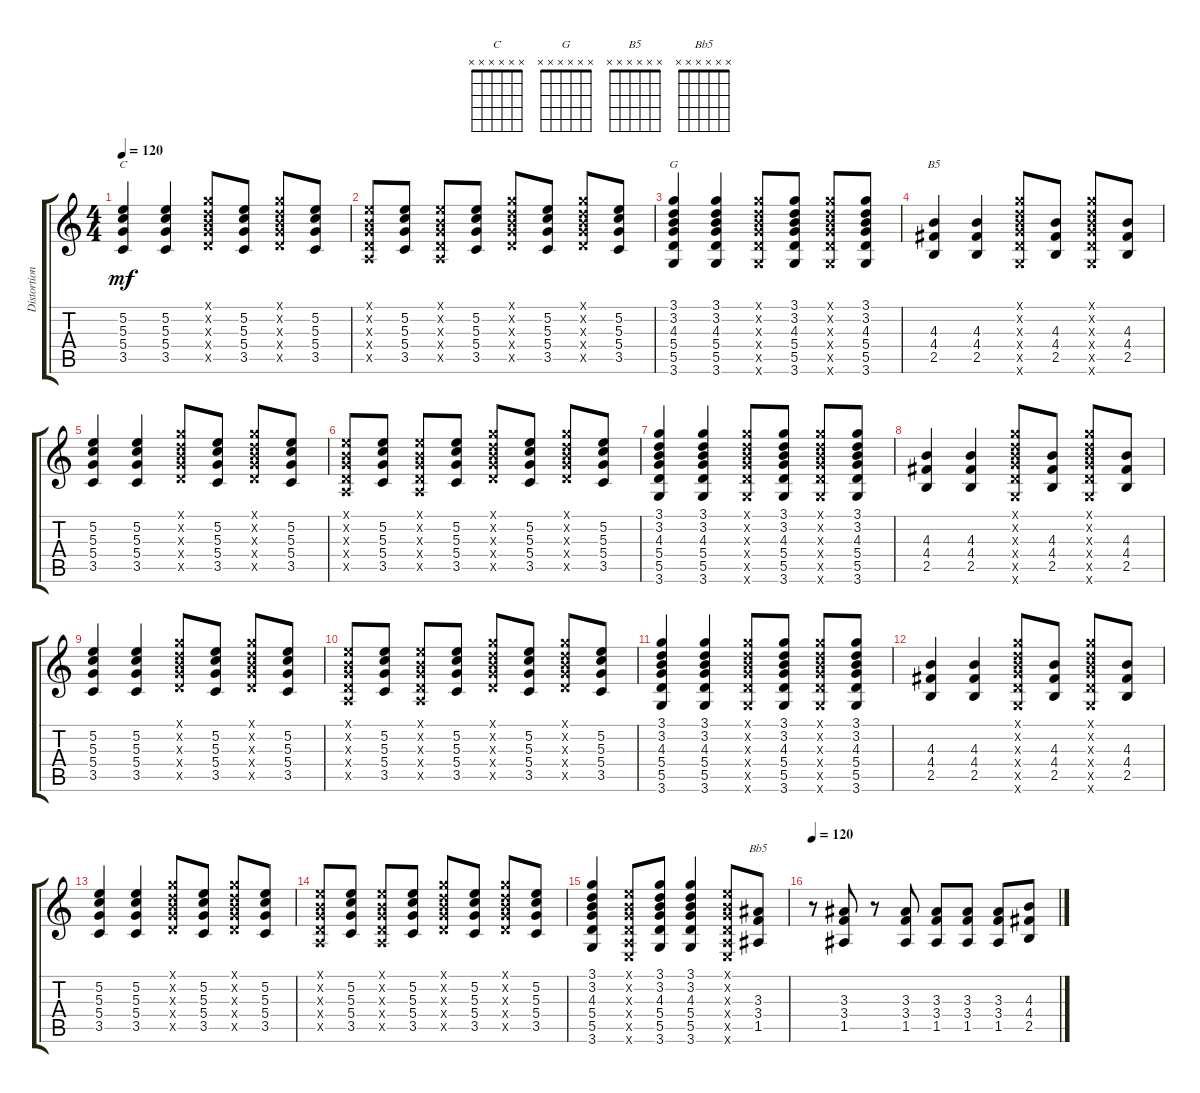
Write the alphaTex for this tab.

\track ("Distortion " "Distortion") {instrument distortionguitar}
\staff {score tabs}
\tuning (E4 B3 G3 D3 A2 E2) {hide}
\chord ("C" x x x x x x) {firstfret 0}
\chord ("G" x x x x x x) {firstfret 0}
\chord ("B5" x x x x x x) {firstfret 0}
\chord ("Bb5" x x x x x x) {firstfret 0}
\ts (4 4)
\tempo 120
\clef g2
\ks c
(5.2 5.3 5.4 3.5).4{ch "C" dy mf} (5.2 5.3 5.4 3.5).4 (3.1{x} 3.2{x} 4.3{x} 5.4{x} 5.5{x}).8 (5.2 5.3 5.4 3.5).8 (3.1{x} 3.2{x} 4.3{x} 5.4{x} 5.5{x}).8 (5.2 5.3 5.4 3.5).8 |
(0.1{x} 0.2{x} 0.3{x} 0.4{x} 0.5{x}).8 (5.2 5.3 5.4 3.5).8 (0.1{x} 0.2{x} 0.3{x} 0.4{x} 0.5{x}).8 (5.2 5.3 5.4 3.5).8 (3.1{x} 3.2{x} 4.3{x} 5.4{x} 5.5{x}).8 (5.2 5.3 5.4 3.5).8 (3.1{x} 3.2{x} 4.3{x} 5.4{x} 5.5{x}).8 (5.2 5.3 5.4 3.5).8 |
(3.1 3.2 4.3 5.4 5.5 3.6).4{ch "G"} (3.1 3.2 4.3 5.4 5.5 3.6).4 (3.1{x} 3.2{x} 4.3{x} 5.4{x} 5.5{x} 3.6{x}).8 (3.1 3.2 4.3 5.4 5.5 3.6).8 (3.1{x} 3.2{x} 4.3{x} 5.4{x} 5.5{x} 3.6{x}).8 (3.1 3.2 4.3 5.4 5.5 3.6).8 |
(4.3 4.4 2.5).4{ch "B5"} (4.3 4.4 2.5).4 (3.1{x} 3.2{x} 4.3{x} 5.4{x} 5.5{x} 3.6{x}).8 (4.3 4.4 2.5).8 (3.1{x} 3.2{x} 4.3{x} 5.4{x} 5.5{x} 3.6{x}).8 (4.3 4.4 2.5).8 |
(5.2 5.3 5.4 3.5).4 (5.2 5.3 5.4 3.5).4 (3.1{x} 3.2{x} 4.3{x} 5.4{x} 5.5{x}).8 (5.2 5.3 5.4 3.5).8 (3.1{x} 3.2{x} 4.3{x} 5.4{x} 5.5{x}).8 (5.2 5.3 5.4 3.5).8 |
(0.1{x} 0.2{x} 0.3{x} 0.4{x} 0.5{x}).8 (5.2 5.3 5.4 3.5).8 (0.1{x} 0.2{x} 0.3{x} 0.4{x} 0.5{x}).8 (5.2 5.3 5.4 3.5).8 (3.1{x} 3.2{x} 4.3{x} 5.4{x} 5.5{x}).8 (5.2 5.3 5.4 3.5).8 (3.1{x} 3.2{x} 4.3{x} 5.4{x} 5.5{x}).8 (5.2 5.3 5.4 3.5).8 |
(3.1 3.2 4.3 5.4 5.5 3.6).4 (3.1 3.2 4.3 5.4 5.5 3.6).4 (3.1{x} 3.2{x} 4.3{x} 5.4{x} 5.5{x} 3.6{x}).8 (3.1 3.2 4.3 5.4 5.5 3.6).8 (3.1{x} 3.2{x} 4.3{x} 5.4{x} 5.5{x} 3.6{x}).8 (3.1 3.2 4.3 5.4 5.5 3.6).8 |
(4.3 4.4 2.5).4 (4.3 4.4 2.5).4 (3.1{x} 3.2{x} 4.3{x} 5.4{x} 5.5{x} 3.6{x}).8 (4.3 4.4 2.5).8 (3.1{x} 3.2{x} 4.3{x} 5.4{x} 5.5{x} 3.6{x}).8 (4.3 4.4 2.5).8 |
(5.2 5.3 5.4 3.5).4 (5.2 5.3 5.4 3.5).4 (3.1{x} 3.2{x} 4.3{x} 5.4{x} 5.5{x}).8 (5.2 5.3 5.4 3.5).8 (3.1{x} 3.2{x} 4.3{x} 5.4{x} 5.5{x}).8 (5.2 5.3 5.4 3.5).8 |
(0.1{x} 0.2{x} 0.3{x} 0.4{x} 0.5{x}).8 (5.2 5.3 5.4 3.5).8 (0.1{x} 0.2{x} 0.3{x} 0.4{x} 0.5{x}).8 (5.2 5.3 5.4 3.5).8 (3.1{x} 3.2{x} 4.3{x} 5.4{x} 5.5{x}).8 (5.2 5.3 5.4 3.5).8 (3.1{x} 3.2{x} 4.3{x} 5.4{x} 5.5{x}).8 (5.2 5.3 5.4 3.5).8 |
(3.1 3.2 4.3 5.4 5.5 3.6).4 (3.1 3.2 4.3 5.4 5.5 3.6).4 (3.1{x} 3.2{x} 4.3{x} 5.4{x} 5.5{x} 3.6{x}).8 (3.1 3.2 4.3 5.4 5.5 3.6).8 (3.1{x} 3.2{x} 4.3{x} 5.4{x} 5.5{x} 3.6{x}).8 (3.1 3.2 4.3 5.4 5.5 3.6).8 |
(4.3 4.4 2.5).4 (4.3 4.4 2.5).4 (3.1{x} 3.2{x} 4.3{x} 5.4{x} 5.5{x} 3.6{x}).8 (4.3 4.4 2.5).8 (3.1{x} 3.2{x} 4.3{x} 5.4{x} 5.5{x} 3.6{x}).8 (4.3 4.4 2.5).8 |
(5.2 5.3 5.4 3.5).4 (5.2 5.3 5.4 3.5).4 (3.1{x} 3.2{x} 4.3{x} 5.4{x} 5.5{x}).8 (5.2 5.3 5.4 3.5).8 (3.1{x} 3.2{x} 4.3{x} 5.4{x} 5.5{x}).8 (5.2 5.3 5.4 3.5).8 |
(0.1{x} 0.2{x} 0.3{x} 0.4{x} 0.5{x}).8 (5.2 5.3 5.4 3.5).8 (0.1{x} 0.2{x} 0.3{x} 0.4{x} 0.5{x}).8 (5.2 5.3 5.4 3.5).8 (3.1{x} 3.2{x} 4.3{x} 5.4{x} 5.5{x}).8 (5.2 5.3 5.4 3.5).8 (3.1{x} 3.2{x} 4.3{x} 5.4{x} 5.5{x}).8 (5.2 5.3 5.4 3.5).8 |
(3.1 3.2 4.3 5.4 5.5 3.6).4 (0.1{x} 0.2{x} 0.3{x} 0.4{x} 0.5{x} 0.6{x}).8 (3.1 3.2 4.3 5.4 5.5 3.6).8 (3.1 3.2 4.3 5.4 5.5 3.6).4 (0.1{x} 0.2{x} 0.3{x} 0.4{x} 0.5{x} 0.6{x}).8 (3.3 3.4 1.5).8{ch "Bb5"} |
\tempo 120
r.8 (3.3 3.4 1.5).8 r.8 (3.3 3.4 1.5).8 (3.3 3.4 1.5).8 (3.3 3.4 1.5).8 (3.3 3.4 1.5).8 (4.3 4.4 2.5).8
